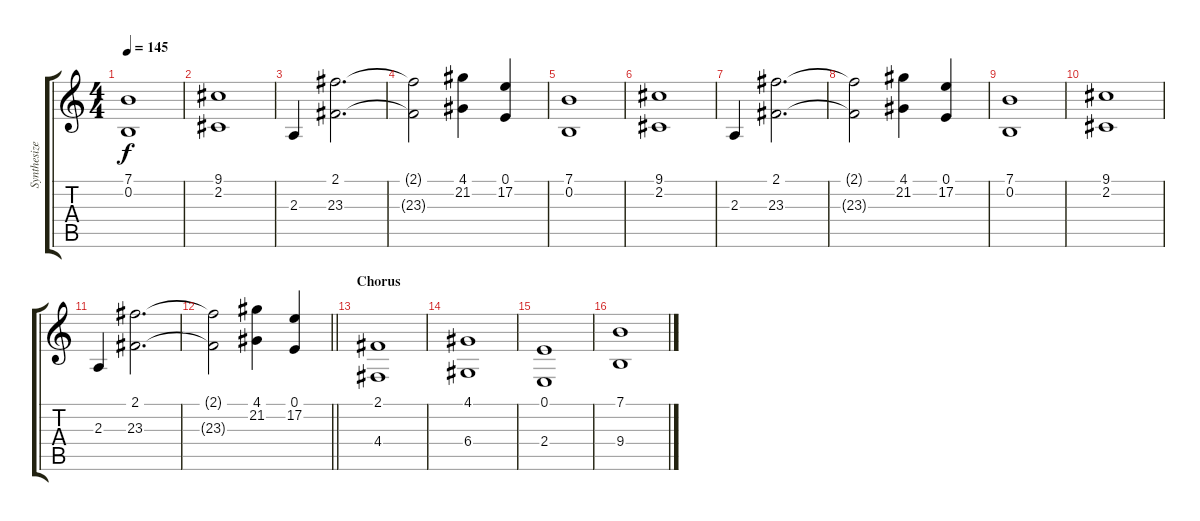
\track ("Synthesizer Two [Blake Healy]" "Synthesize") {instrument lead8bassandlead}
\staff {score tabs}
\tuning (E4 B3 G3 D3 A2 E2) {hide}
\ts (4 4)
\tempo 145
\clef g2
\ks c
(7.1 0.2).1{dy f} |
(9.1 2.2).1 |
2.3.4 (2.1 23.3).2{d} |
(2.1{t} 23.3{t}).2 (4.1 21.2).4 (0.1 17.2).4 |
(7.1 0.2).1 |
(9.1 2.2).1 |
2.3.4 (2.1 23.3).2{d} |
(2.1{t} 23.3{t}).2 (4.1 21.2).4 (0.1 17.2).4 |
(7.1 0.2).1 |
(9.1 2.2).1 |
2.3.4 (2.1 23.3).2{d} |
\barLineRight lightlight
(2.1{t} 23.3{t}).2 (4.1 21.2).4 (0.1 17.2).4 |
\section ("" "Chorus")
(2.1 4.4).1 |
(4.1 6.4).1 |
(0.1 2.4).1 |
(7.1 9.4).1
